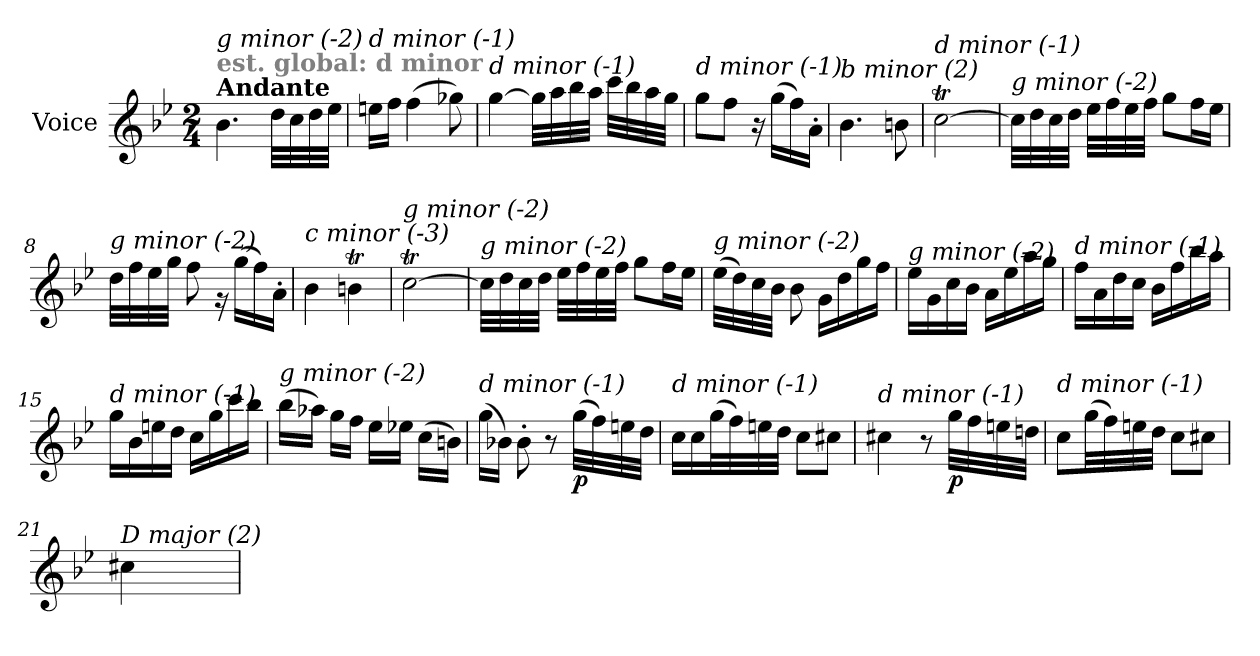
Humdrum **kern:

**kern	**dynam
*part1	*part1
*staff1	*staff1
*I"Voice	*
*clefG2	*
*k[b-e-]	*
*B-:	*
*M2/4	*
=1	=1
!LO:TX:a:B:t=Andante	!
!LO:TX:a:B:color=#808080:t=est. global&colon; d minor	!
!LO:TX:i:t=g minor (-2)	!
4.b-\	.
32dd\LLL	.
32cc\	.
32dd\	.
32ee-\JJJ	.
=2	=2
!LO:TX:i:t=d minor (-1)	!
16een\LL	.
16ff\JJ	.
(>4ff\	.
8gg-Xi\)	.
=3	=3
!LO:TX:i:t=d minor (-1)	!
[4gg\	.
32gg\LLL]	.
32aa\	.
32bb-\	.
32aa\JJJ	.
32ccc\LLL	.
32bb-\	.
32aa\	.
32gg\JJJ	.
=4	=4
!LO:TX:i:t=d minor (-1)	!
8gg\L	.
8ff\J	.
16r	.
(>16gg\LL	.
16ff\)	.
16a'>\JJ	.
=5	=5
!LO:TX:i:t=b minor (2)	!
4.b-\	.
8bn\	.
=6	=6
!LO:TX:i:t=d minor (-1)	!
[2ccT\	.
!!LO:LB:g=z
=7	=7
!LO:TX:i:t=g minor (-2)	!
32cc\LLL]	.
32dd\	.
32cc\	.
32dd\JJJ	.
32ee-\LLL	.
32ff\	.
32ee-\	.
32ff\JJJ	.
8gg\L	.
16ff\L	.
16ee-\JJ	.
=8	=8
!LO:TX:i:t=g minor (-2)	!
32dd\LLL	.
32ff\	.
32ee-\	.
32gg\JJJ	.
8ff\	.
16rg	.
(>16gg\LL	.
16ff\)	.
16a'>\JJ	.
=9	=9
!LO:TX:i:t=c minor (-3)	!
4b-\	.
4bnt\	.
=10	=10
!LO:TX:i:t=g minor (-2)	!
[2ccT\	.
=11	=11
!LO:TX:i:t=g minor (-2)	!
32cc\LLL]	.
32dd\	.
32cc\	.
32dd\JJJ	.
32ee-\LLL	.
32ff\	.
32ee-\	.
32ff\JJJ	.
8gg\L	.
16ff\L	.
16ee-\JJ	.
!!LO:LB:g=z
=12	=12
!LO:TX:i:t=g minor (-2)	!
(>32ee-\LLL	.
32dd\)	.
32cc\	.
32b-\JJJ	.
8b-\	.
16g\LL	.
16dd\	.
16gg\	.
16ff\JJ	.
=13	=13
!LO:TX:i:t=g minor (-2)	!
16ee-\LL	.
16g\	.
16cc\	.
16b-\JJ	.
16a\LL	.
16ee-\	.
16aa\	.
16gg\JJ	.
=14	=14
!LO:TX:i:t=d minor (-1)	!
16ff\LL	.
16a\	.
16dd\	.
16cc\JJ	.
16b-\LL	.
16ff\	.
16bb-\	.
16aa\JJ	.
=15	=15
!LO:TX:i:t=d minor (-1)	!
16gg\LL	.
16b-\	.
16een\	.
16dd\JJ	.
16cc\LL	.
16gg\	.
16ccc\	.
16bb-\JJ	.
!!LO:LB:g=z
=16	=16
!LO:TX:i:t=g minor (-2)	!
(>16bb-\LL	.
16aa-X\JJ)	.
16gg\LL	.
16ff\JJ	.
16ee-\LL	.
16ee-X\JJ	.
(>16cc\LL	.
16bn\JJ)	.
!!LO:LB:g=z
=17	=17
!LO:TX:i:t=d minor (-1)	!
(>16gg\LL	.
16b-X\JJ)	.
8b-'>\	.
8r	.
!	!LO:DY:b
(>32gg\LLL	p
32ff\)	.
32een\	.
32dd\JJJ	.
=18	=18
!LO:TX:i:t=d minor (-1)	!
16cc\LL	.
16cc\	.
(>32gg\L	.
32ff\)	.
32een\	.
32dd\JJJ	.
8cc\L	.
8cc#Xi\J	.
=19	=19
!LO:TX:i:t=d minor (-1)	!
4cc#Xi\	.
8r	.
!	!LO:DY:b
32gg\LLL	p
32ff\	.
32een\	.
32ddn\JJJ	.
=20	=20
!LO:TX:i:t=d minor (-1)	!
8cc\L	.
(>32gg\LL	.
32ff\)	.
32een\	.
32dd\JJJ	.
8cc\L	.
8cc#Xi\J	.
=21	=21
!LO:TX:i:t=D major (2)	!
4cc#Xi\	.
=	=
*-	*-
